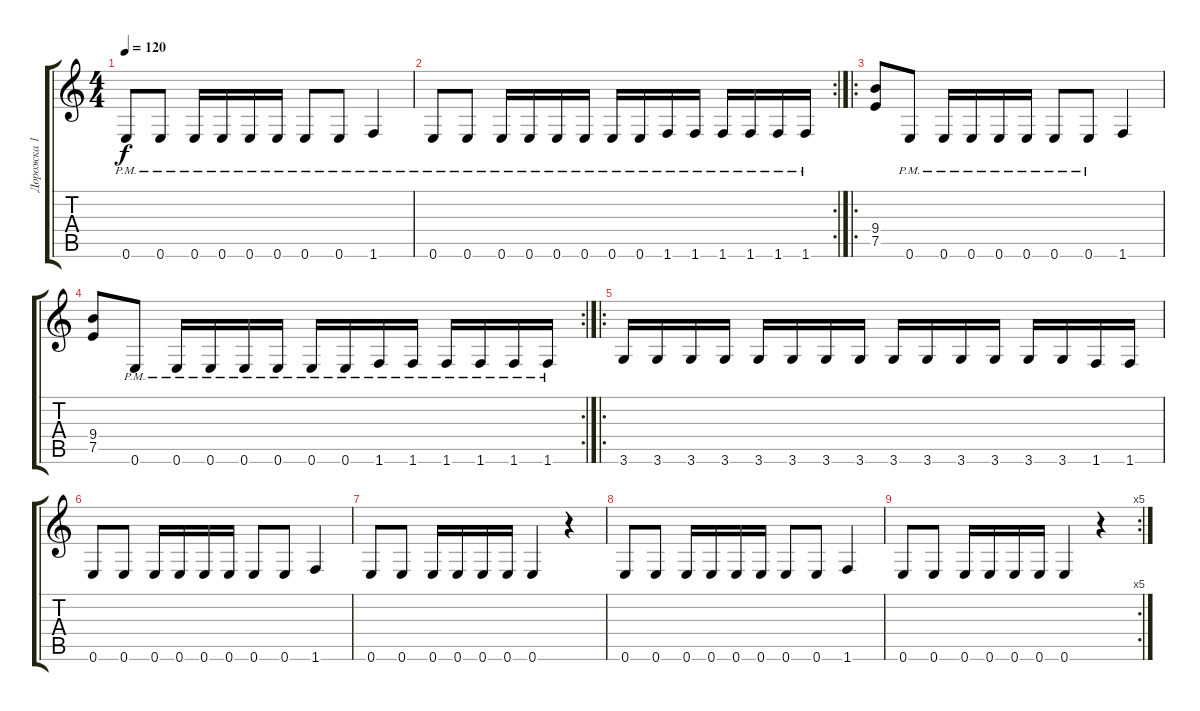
\track ("Дорожка 1" "Дорожка 1") {instrument distortionguitar}
\staff {score tabs}
\tuning (E4 B3 G3 D3 A2 E2) {hide}
\ts (4 4)
\tempo 120
\clef g2
\ks c
0.6{pm}.8{dy f instrument distortionguitar} 0.6{pm}.8 0.6{pm}.16 0.6{pm}.16 0.6{pm}.16 0.6{pm}.16 0.6{pm}.8 0.6{pm}.8 1.6{pm}.4 |
\rc 2
0.6{pm}.8 0.6{pm}.8 0.6{pm}.16 0.6{pm}.16 0.6{pm}.16 0.6{pm}.16 0.6{pm}.16 0.6{pm}.16 1.6{pm}.16 1.6{pm}.16 1.6{pm}.16 1.6{pm}.16 1.6{pm}.16 1.6{pm}.16 |
\ro
(9.4 7.5).8 0.6{pm}.8 0.6{pm}.16 0.6{pm}.16 0.6{pm}.16 0.6{pm}.16 0.6{pm}.8 0.6{pm}.8 1.6.4 |
\rc 2
(9.4 7.5).8 0.6{pm}.8 0.6{pm}.16 0.6{pm}.16 0.6{pm}.16 0.6{pm}.16 0.6{pm}.16 0.6{pm}.16 1.6{pm}.16 1.6{pm}.16 1.6{pm}.16 1.6{pm}.16 1.6{pm}.16 1.6{pm}.16 |
\ro
3.6.16 3.6.16 3.6.16 3.6.16 3.6.16 3.6.16 3.6.16 3.6.16 3.6.16 3.6.16 3.6.16 3.6.16 3.6.16 3.6.16 1.6.16 1.6.16 |
0.6.8 0.6.8 0.6.16 0.6.16 0.6.16 0.6.16 0.6.8 0.6.8 1.6.4 |
0.6.8 0.6.8 0.6.16 0.6.16 0.6.16 0.6.16 0.6.4 r.4 |
0.6.8 0.6.8 0.6.16 0.6.16 0.6.16 0.6.16 0.6.8 0.6.8 1.6.4 |
\rc 5
0.6.8 0.6.8 0.6.16 0.6.16 0.6.16 0.6.16 0.6.4 r.4
